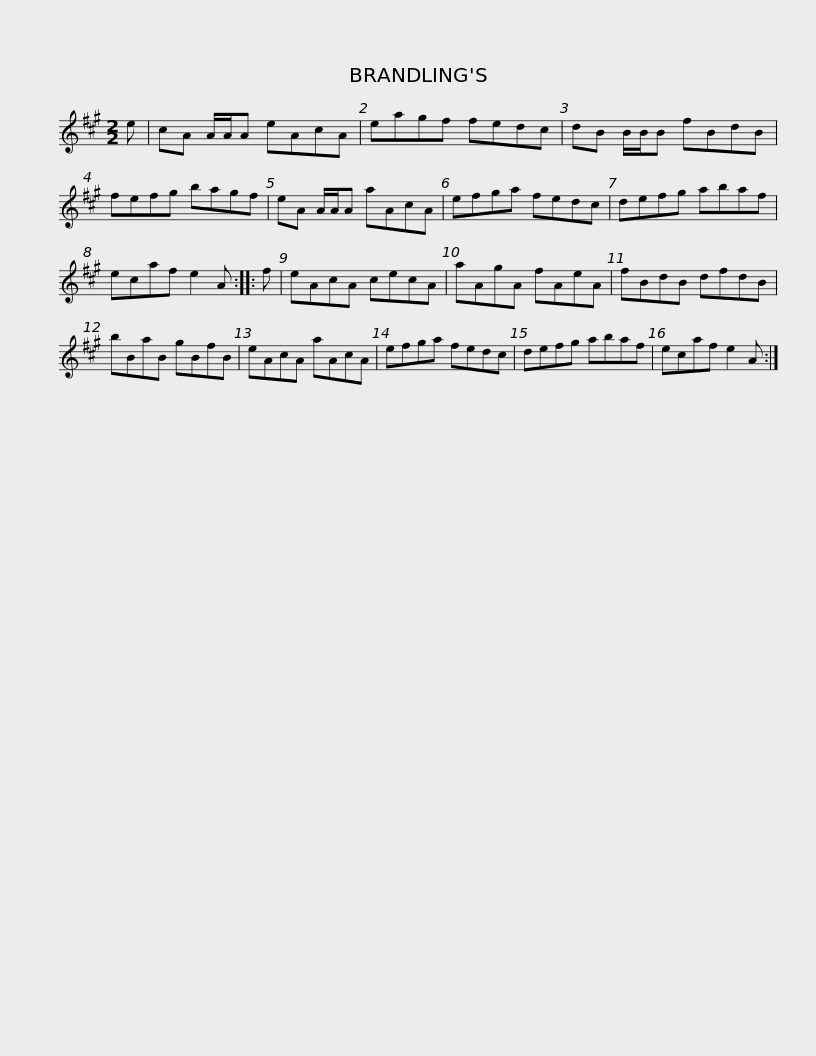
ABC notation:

X:1
L:1/8
M:2/2
I:linebreak $
K:A
V:1 treble
V:1
 e | cA A/A/A eAcA | eagf fedc | dB B/B/B fBdB | fefg bagf | %5
 eA A/A/A aAcA |$ efga fedc | defg abaf | ecaf e2 A :: f | %10
 eAcA cecA | aAgA fAeA |$ fBdB dfdB | bBaB gBfB | eAcA aAcA | %15
 efga fedc | defg abaf |$ ecaf e2 A :| %18
